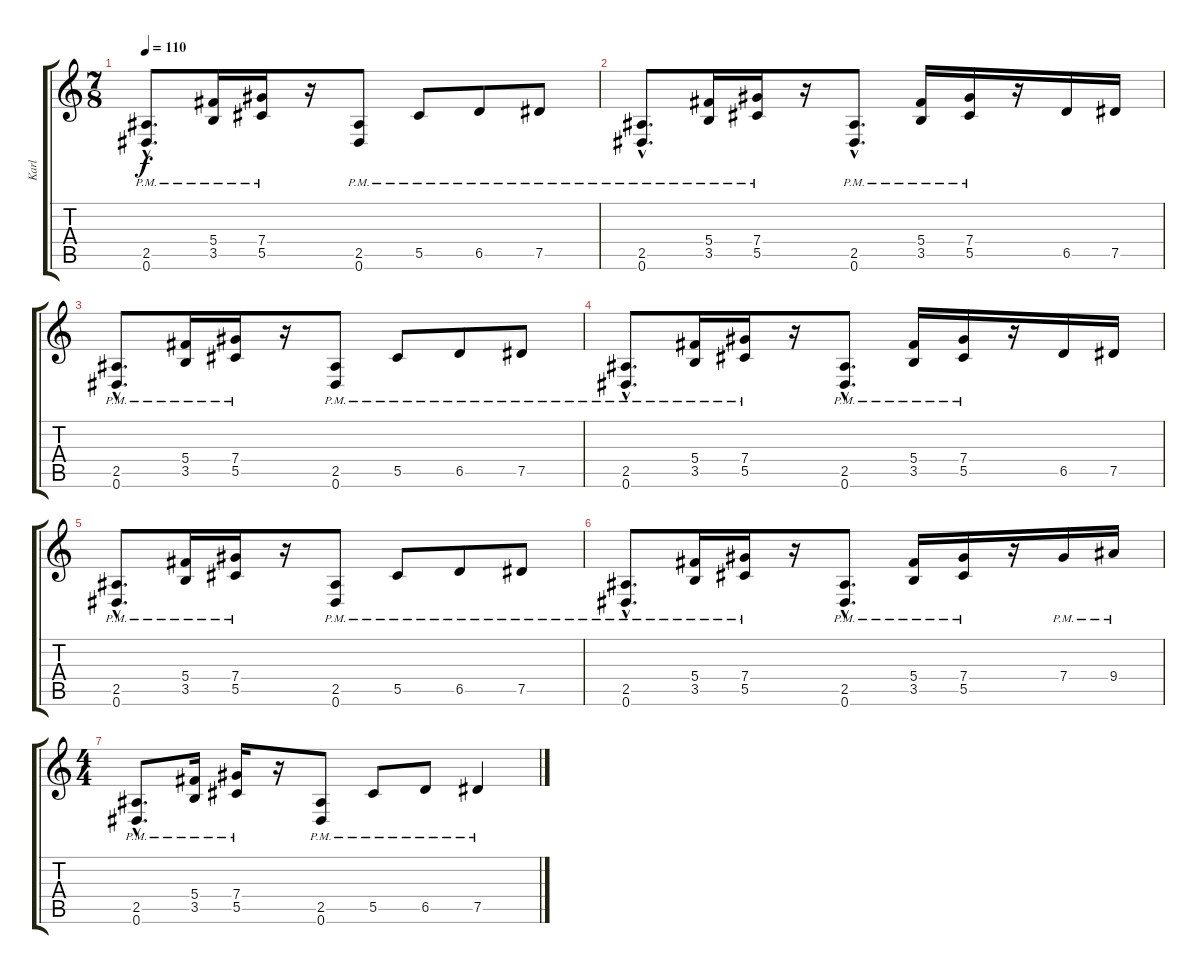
\track ("Karl" "Karl") {instrument overdrivenguitar}
\staff {score tabs}
\tuning (Eb4 Bb3 Gb3 Db3 Ab2 Eb2) {hide}
\ts (7 8)
\tempo 110
\clef g2
\ks c
(2.5{hac pm} 0.6{hac pm}).8{d dy f} (5.4{pm} 3.5{pm}).16 (7.4{pm} 5.5{pm}).16 r.16 (2.5{pm} 0.6{pm}).8 5.5{pm}.8 6.5{pm}.8 7.5{pm}.8 |
(2.5{hac pm} 0.6{hac pm}).8{d} (5.4{pm} 3.5{pm}).16 (7.4{pm} 5.5{pm}).16 r.16 (2.5{hac pm} 0.6{hac pm}).8{d} (5.4{pm} 3.5{pm}).16 (7.4{pm} 5.5{pm}).16 r.16 6.5.16 7.5.16 |
(2.5{hac pm} 0.6{hac pm}).8{d} (5.4{pm} 3.5{pm}).16 (7.4{pm} 5.5{pm}).16 r.16 (2.5{pm} 0.6{pm}).8 5.5{pm}.8 6.5{pm}.8 7.5{pm}.8 |
(2.5{hac pm} 0.6{hac pm}).8{d} (5.4{pm} 3.5{pm}).16 (7.4{pm} 5.5{pm}).16 r.16 (2.5{hac pm} 0.6{hac pm}).8{d} (5.4{pm} 3.5{pm}).16 (7.4{pm} 5.5{pm}).16 r.16 6.5.16 7.5.16 |
(2.5{hac pm} 0.6{hac pm}).8{d} (5.4{pm} 3.5{pm}).16 (7.4{pm} 5.5{pm}).16 r.16 (2.5{pm} 0.6{pm}).8 5.5{pm}.8 6.5{pm}.8 7.5{pm}.8 |
(2.5{hac pm} 0.6{hac pm}).8{d} (5.4{pm} 3.5{pm}).16 (7.4{pm} 5.5{pm}).16 r.16 (2.5{hac pm} 0.6{hac pm}).8{d} (5.4{pm} 3.5{pm}).16 (7.4{pm} 5.5{pm}).16 r.16 7.4{pm}.16 9.4{pm}.16 |
\ts (4 4)
(2.5{hac pm} 0.6{hac pm}).8{d} (5.4{pm} 3.5{pm}).16 (7.4{pm} 5.5{pm}).16 r.16 (2.5{pm} 0.6{pm}).8 5.5{pm}.8 6.5{pm}.8 7.5{pm}.4
